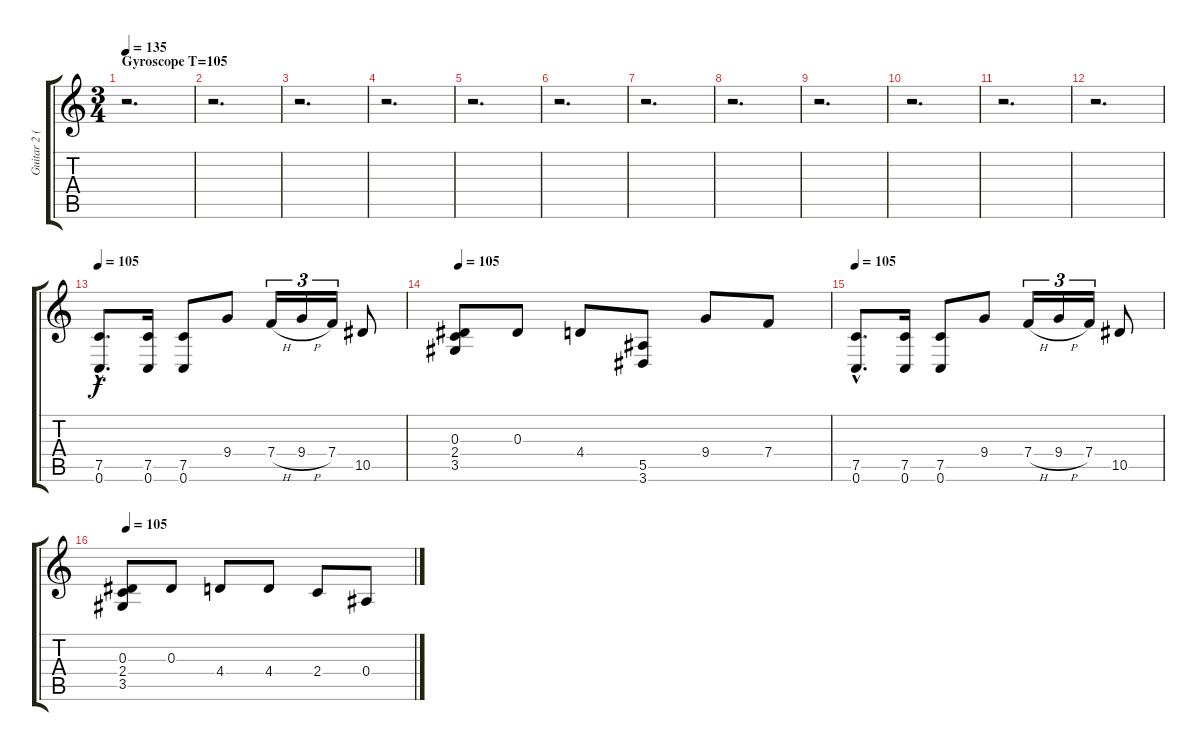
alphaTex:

\track ("Guitar 2 (Lead)" "Guitar 2 (") {instrument overdrivenguitar}
\staff {score tabs}
\tuning (C4 G3 Eb3 Bb2 F2 C2) {hide}
\ts (3 4)
\section ("" "Gyroscope T=105")
\tempo 135
\tempo 105
\tempo 135
\clef g2
\ks c
r.2{d dy f instrument overdrivenguitar} |
r.2{d} |
r.2{d} |
r.2{d} |
r.2{d} |
r.2{d} |
r.2{d} |
r.2{d} |
r.2{d} |
r.2{d} |
r.2{d} |
r.2{d} |
\tempo 105
(7.5{hac} 0.6{hac}).8{d} (7.5 0.6).16 (7.5 0.6).8 9.4.8 7.4{h}.16{tu (3 2)} 9.4{h}.16{tu (3 2)} 7.4.16{tu (3 2)} 10.5.8 |
\tempo 105
(0.3 2.4 3.5).8 0.3.8 4.4.8 (5.5 3.6).8 9.4.8 7.4.8 |
\tempo 105
(7.5{hac} 0.6{hac}).8{d} (7.5 0.6).16 (7.5 0.6).8 9.4.8 7.4{h}.16{tu (3 2)} 9.4{h}.16{tu (3 2)} 7.4.16{tu (3 2)} 10.5.8 |
\tempo 105
(0.3 2.4 3.5).8 0.3.8 4.4.8 4.4.8 2.4.8 0.4.8
